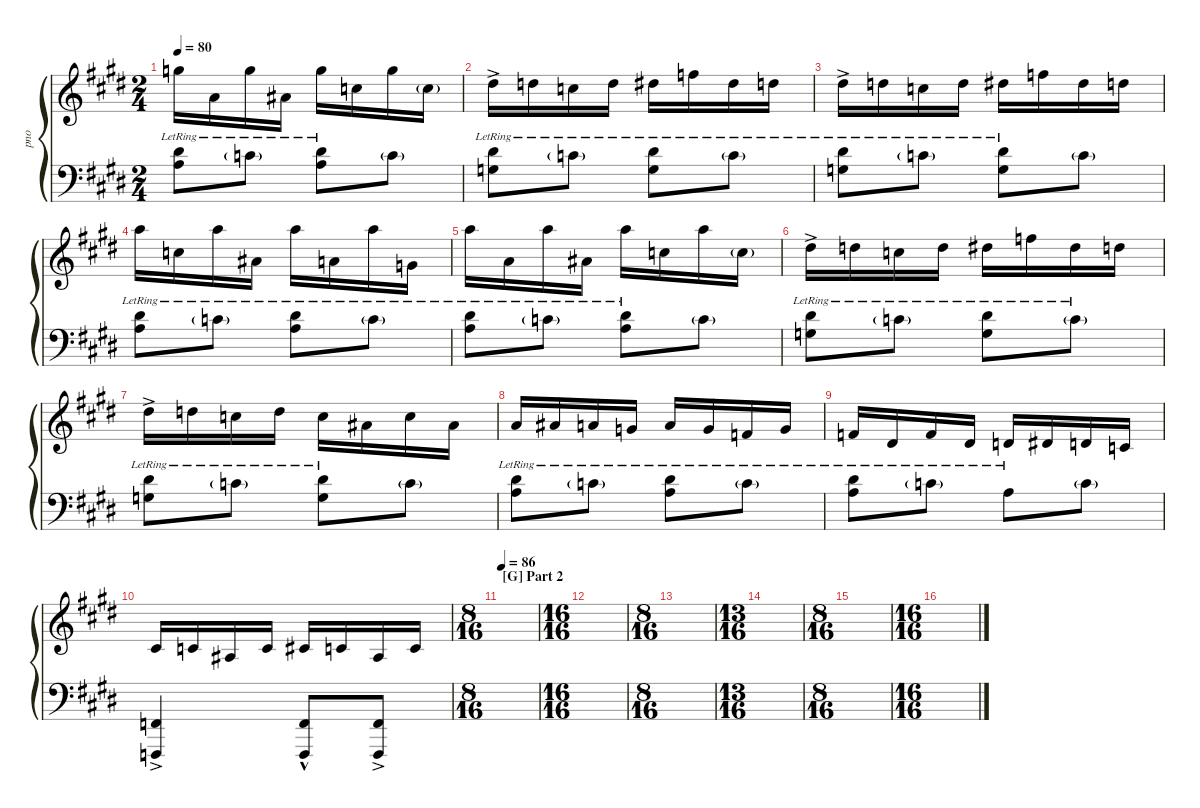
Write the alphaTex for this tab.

\defaultSystemsLayout 4
\hideDynamics
\bracketExtendMode groupsimilarinstruments
\otherSystemsTrackNameOrientation horizontal
\chordDiagramsInScore
\track ("A.Piano" "pno") {instrument electricpiano1}
\staff {score}
\tuning (E4 B3 G3 D3 A2 E2)
\ts (2 4)
\tempo 80
\clef g2
\ks e
15.1{acc forcenatural}.16{dy mf} 5.1{acc forcenatural}.16 15.1{acc forcenatural}.16 6.1{acc #}.16 15.1{acc forcenatural}.16 8.1{acc forcenatural}.16 15.1{acc forcenatural}.16 8.1{g acc forcenatural}.16 |
11.1{ac acc #}.16 10.1{acc forcenatural}.16 8.1{acc forcenatural}.16 10.1{acc forcenatural}.16 11.1{acc #}.16 13.1{acc forcenatural}.16 11.1{acc #}.16 10.1{acc forcenatural}.16 |
11.1{ac acc #}.16 10.1{acc forcenatural}.16 8.1{acc forcenatural}.16 10.1{acc forcenatural}.16 11.1{acc #}.16 13.1{acc forcenatural}.16 11.1{acc #}.16 10.1{acc forcenatural}.16 |
17.1{acc forcenatural}.16 8.1{acc forcenatural}.16 17.1{acc forcenatural}.16 6.1{acc #}.16 17.1{acc forcenatural}.16 5.1{acc forcenatural}.16 17.1{acc forcenatural}.16 3.1{acc forcenatural}.16 |
17.1{acc forcenatural}.16 5.1{acc forcenatural}.16 17.1{acc forcenatural}.16 6.1{acc #}.16 17.1{acc forcenatural}.16 8.1{acc forcenatural}.16 17.1{acc forcenatural}.16 8.1{g acc forcenatural}.16 |
\scale
1.2748 11.1{ac acc #}.16 10.1{acc forcenatural}.16 8.1{acc forcenatural}.16 10.1{acc forcenatural}.16 11.1{acc #}.16 13.1{acc forcenatural}.16 11.1{acc #}.16 10.1{acc forcenatural}.16 |
\scale
0.936658 11.1{ac acc #}.16 10.1{acc forcenatural}.16 8.1{acc forcenatural}.16 10.1{acc forcenatural}.16 8.1{acc forcenatural}.16 6.1{acc #}.16 8.1{acc forcenatural}.16 6.1{acc #}.16 |
\scale
0.937955 5.1{acc forcenatural}.16{beam Up} 6.1{acc #}.16{beam Up} 5.1{acc forcenatural}.16{beam Up} 12.3{acc forcenatural}.16{beam Up} 5.1{acc forcenatural}.16{beam Up} 12.3{acc forcenatural}.16{beam Up} 1.1{acc forcenatural}.16{beam Up} 17.4{acc forcenatural}.16{beam Up} |
\scale
0.938885 1.1{acc forcenatural}.16 -1.1{acc #}.16 1.1{acc forcenatural}.16 -1.1{acc #}.16 3.2{acc forcenatural}.16 -1.1{acc #}.16 3.2{acc forcenatural}.16 1.2{acc forcenatural}.16 |
\scale
0.911703 -3.1{acc #}.16 1.2{acc forcenatural}.16 3.3{acc #}.16 1.2{acc forcenatural}.16 2.2{acc #}.16 1.2{acc forcenatural}.16 3.3{acc #}.16 1.2{acc forcenatural}.16 |
\ts (8 16)
\beaming (8 2 2)
\section ("G" "Part 2")
\tempo 86
|
\ts (16 16)
\beaming (8 2 2 2 2)
|
\ts (8 16)
\beaming (8 2 2)
|
\ts (13 16)
\beaming (16 3 3 3 2 2)
|
\ts (8 16)
\beaming (8 2 2)
|
\ts (16 16)
\beaming (8 2 2 2 2)
\staff {score}
\tuning (E3 B2 G2 D2 A1 E1)
\clef f4
\ottava regular
\simile none
\ks e
(11.1{lr acc #} 5.1{acc forcenatural}).8{dy mf} 8.1{g lr acc forcenatural}.8 (11.1{lr acc #} 5.1{lr acc forcenatural}).8 8.1{g acc forcenatural}.8 |
(11.1{lr acc #} 3.1{acc forcenatural}).8 8.1{g lr acc forcenatural}.8 (11.1{lr acc #} 3.1{lr acc forcenatural}).8 8.1{g lr acc forcenatural}.8 |
(11.1{lr acc #} 3.1{acc forcenatural}).8 8.1{g lr acc forcenatural}.8 (11.1{lr acc #} 3.1{lr acc forcenatural}).8 8.1{g acc forcenatural}.8 |
(11.1{lr acc #} 5.1{acc forcenatural}).8 8.1{g lr acc forcenatural}.8 (11.1{lr acc #} 5.1{lr acc forcenatural}).8 8.1{g lr acc forcenatural}.8 |
(11.1{lr acc #} 5.1{acc forcenatural}).8 8.1{g lr acc forcenatural}.8 (11.1{lr acc #} 5.1{lr acc forcenatural}).8 8.1{g acc forcenatural}.8 |
\scale
1.2748 (11.1{lr acc #} 3.1{acc forcenatural}).8 8.1{g lr acc forcenatural}.8 (11.1{lr acc #} 3.1{lr acc forcenatural}).8 8.1{g lr acc forcenatural}.8 |
\scale
0.936658 (11.1{lr acc #} 3.1{acc forcenatural}).8 8.1{g lr acc forcenatural}.8 (11.1{lr acc #} 3.1{lr acc forcenatural}).8 8.1{g acc forcenatural}.8 |
\scale
0.937955 (11.1{lr acc #} 5.1{acc forcenatural}).8 8.1{g lr acc forcenatural}.8 (11.1{lr acc #} 5.1{lr acc forcenatural}).8 8.1{g lr acc forcenatural}.8 |
\scale
0.938885 (11.1{lr acc #} 5.1{acc forcenatural}).8 8.1{g lr acc forcenatural}.8 5.1{lr acc forcenatural}.8 8.1{g acc forcenatural}.8 |
\scale
0.911703 (3.4{acc forcenatural} 1.6{ac acc forcenatural}).4 (1.6{hac acc forcenatural} 3.4{acc forcenatural}).8 (1.6{ac acc forcenatural} 3.4{ac acc forcenatural}).8 |
|
|
|
|
|
